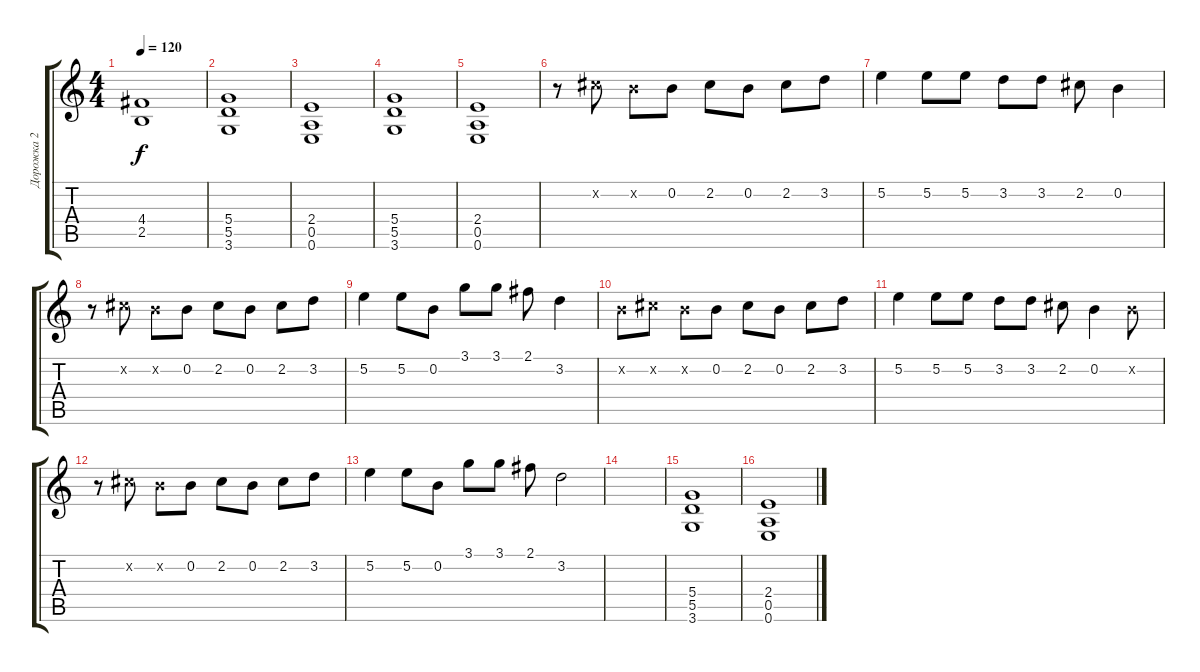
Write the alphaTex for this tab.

\track ("Дорожка 2" "Дорожка 2") {instrument distortionguitar}
\staff {score tabs}
\tuning (E4 B3 G3 D3 A2 E2) {hide}
\ts (4 4)
\tempo 120
\clef g2
\ks c
(4.4 2.5).1{dy f} |
(5.4 5.5 3.6).1 |
(2.4 0.5 0.6).1 |
(5.4 5.5 3.6).1 |
(2.4 0.5 0.6).1 |
r.8 2.2{x}.8 0.2{x}.8 0.2.8 2.2.8 0.2.8 2.2.8 3.2.8 |
5.2.4 5.2.8 5.2.8 3.2.8 3.2.8 2.2.8 0.2.4 |
r.8 2.2{x}.8 0.2{x}.8 0.2.8 2.2.8 0.2.8 2.2.8 3.2.8 |
5.2.4 5.2.8 0.2.8 3.1.8 3.1.8 2.1.8 3.2.4 |
0.2{x}.8 2.2{x}.8 0.2{x}.8 0.2.8 2.2.8 0.2.8 2.2.8 3.2.8 |
5.2.4 5.2.8 5.2.8 3.2.8 3.2.8 2.2.8 0.2.4 0.2{x}.8 |
r.8 2.2{x}.8 0.2{x}.8 0.2.8 2.2.8 0.2.8 2.2.8 3.2.8 |
5.2.4 5.2.8 0.2.8 3.1.8 3.1.8 2.1.8 3.2.2 |
|
(5.4 5.5 3.6).1 |
(2.4 0.5 0.6).1
